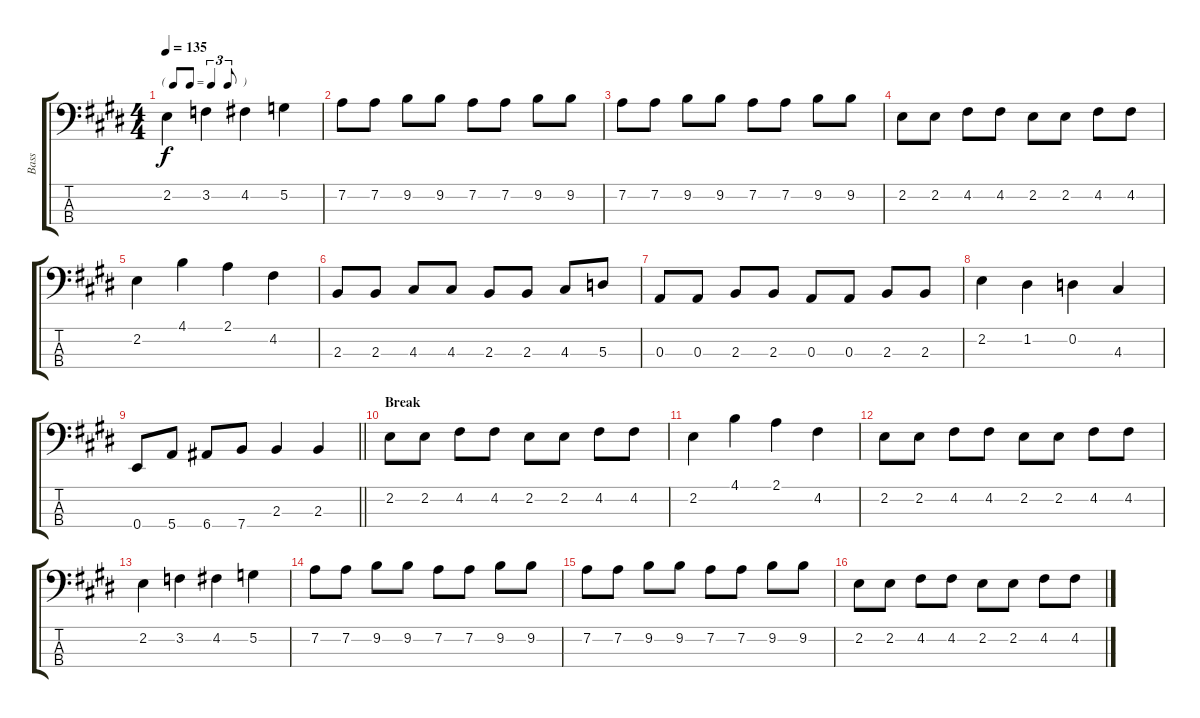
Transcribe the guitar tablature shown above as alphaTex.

\track ("Bass" "Bass") {instrument electricbassfinger}
\staff {score tabs}
\tuning (G2 D2 A1 E1) {hide}
\ts (4 4)
\tf triplet8th
\tempo 135
\clef f4
\ks e
2.2.4{dy f} 3.2.4 4.2.4 5.2.4 |
7.2.8 7.2.8 9.2.8 9.2.8 7.2.8 7.2.8 9.2.8 9.2.8 |
7.2.8 7.2.8 9.2.8 9.2.8 7.2.8 7.2.8 9.2.8 9.2.8 |
2.2.8 2.2.8 4.2.8 4.2.8 2.2.8 2.2.8 4.2.8 4.2.8 |
2.2.4 4.1.4 2.1.4 4.2.4 |
2.3.8 2.3.8 4.3.8 4.3.8 2.3.8 2.3.8 4.3.8 5.3.8 |
0.3.8 0.3.8 2.3.8 2.3.8 0.3.8 0.3.8 2.3.8 2.3.8 |
2.2.4 1.2.4 0.2.4 4.3.4 |
\barLineRight lightlight
0.4.8 5.4.8 6.4.8 7.4.8 2.3.4 2.3.4 |
\section ("" "Break")
2.2.8 2.2.8 4.2.8 4.2.8 2.2.8 2.2.8 4.2.8 4.2.8 |
2.2.4 4.1.4 2.1.4 4.2.4 |
2.2.8 2.2.8 4.2.8 4.2.8 2.2.8 2.2.8 4.2.8 4.2.8 |
2.2.4 3.2.4 4.2.4 5.2.4 |
7.2.8 7.2.8 9.2.8 9.2.8 7.2.8 7.2.8 9.2.8 9.2.8 |
7.2.8 7.2.8 9.2.8 9.2.8 7.2.8 7.2.8 9.2.8 9.2.8 |
2.2.8 2.2.8 4.2.8 4.2.8 2.2.8 2.2.8 4.2.8 4.2.8
